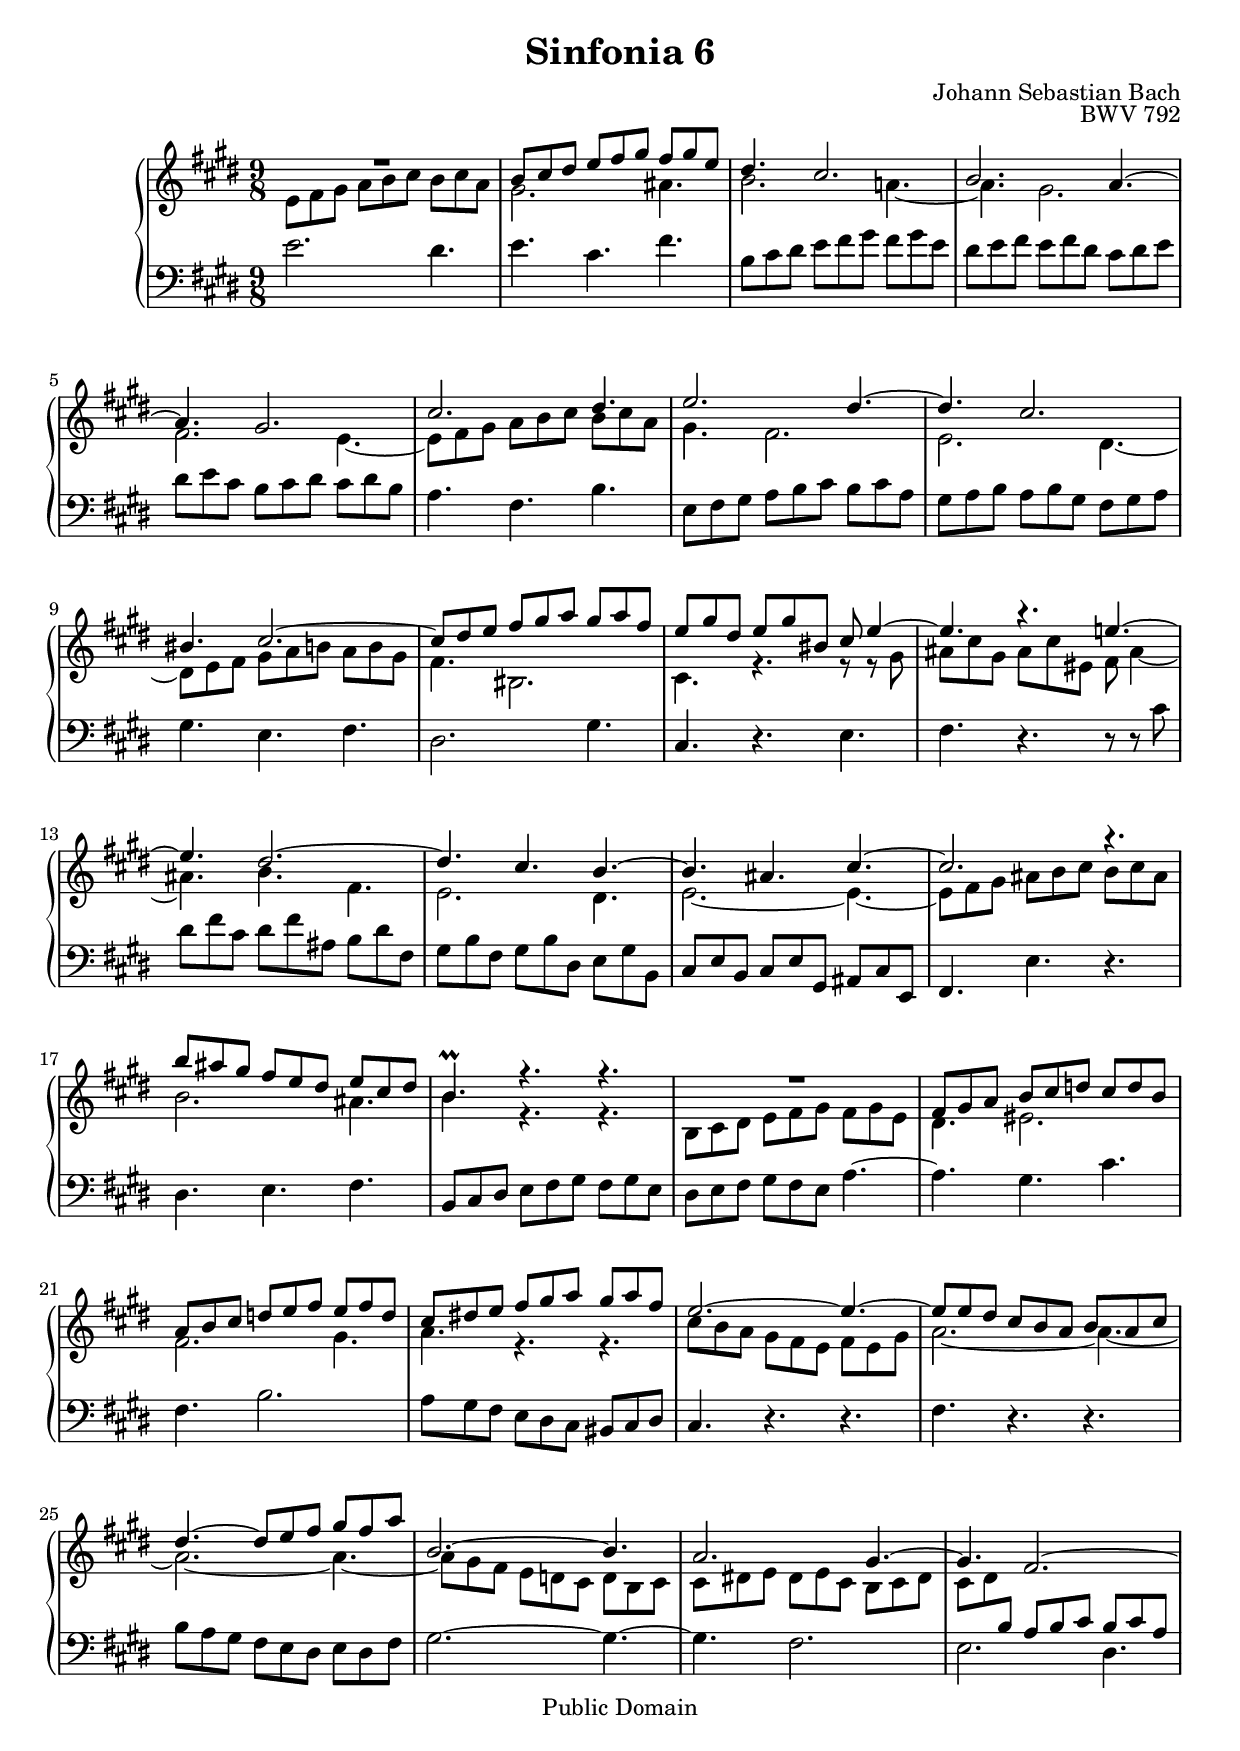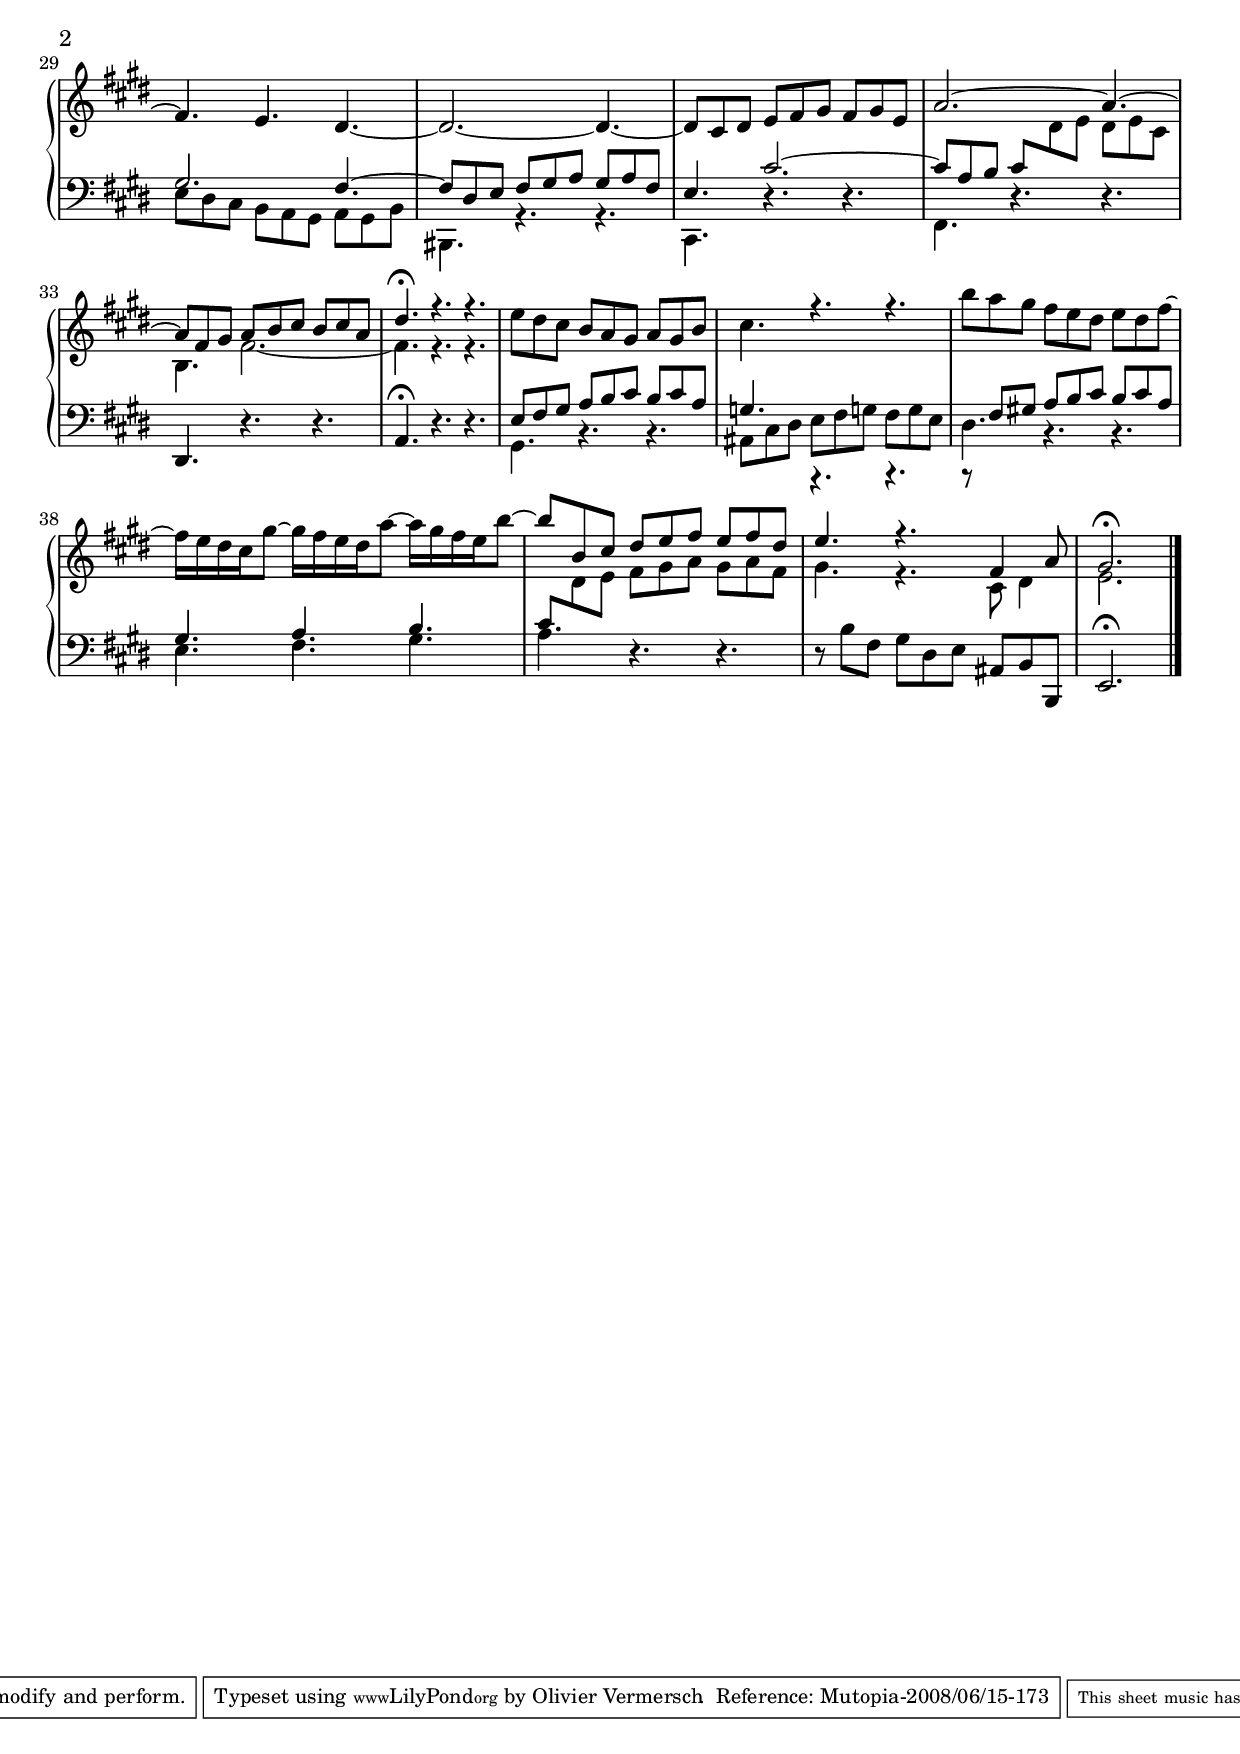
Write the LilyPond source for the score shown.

#(set-global-staff-size 20)

\header {
  title = "Sinfonia 6" 
  composer = "Johann Sebastian Bach"
  opus = "BWV 792"
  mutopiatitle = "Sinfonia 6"
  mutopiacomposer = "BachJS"
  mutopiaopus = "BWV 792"
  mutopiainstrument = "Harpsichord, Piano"
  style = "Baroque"
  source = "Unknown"
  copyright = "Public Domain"
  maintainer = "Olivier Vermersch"
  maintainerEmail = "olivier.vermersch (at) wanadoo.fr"
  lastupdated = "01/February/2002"

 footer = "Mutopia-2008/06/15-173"
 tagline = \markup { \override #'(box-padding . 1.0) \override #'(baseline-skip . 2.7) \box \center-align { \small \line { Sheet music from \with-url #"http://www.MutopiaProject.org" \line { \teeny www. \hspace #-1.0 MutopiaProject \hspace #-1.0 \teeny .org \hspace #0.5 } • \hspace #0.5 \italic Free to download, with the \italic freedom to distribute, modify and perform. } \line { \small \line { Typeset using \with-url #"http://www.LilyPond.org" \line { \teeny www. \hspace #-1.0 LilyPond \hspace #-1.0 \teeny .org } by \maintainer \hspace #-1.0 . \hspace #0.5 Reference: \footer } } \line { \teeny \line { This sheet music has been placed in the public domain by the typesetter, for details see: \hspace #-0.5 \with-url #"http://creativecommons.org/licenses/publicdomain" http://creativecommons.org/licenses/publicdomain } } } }
}

\version "2.11.46"

%
% a few macros for fine tuning
%

% force direction of tie
tu = \tieUp
td = \tieDown
tb = \tieNeutral


% explicit staff change 
su = { \change Staff = up}
sd = { \change Staff = down}


melone =  \relative c'' {
  % bars 1-4
  R4. R4. R4. |
  b8 cis dis e fis gis fis gis e |
  dis4. cis2.  |
  b a4. ~ | 

  % bars 5-8
  a gis2.  |
  cis dis4. |
  e2. dis4. ~ dis cis2. | 

  % bars 9-12
  bis4. cis2. ~  |
  cis8 dis e fis gis a gis a fis |
  e gis dis e gis bis, cis e4 ~ |
  e4. r e! ~ | 

  % bars 13-16
  e dis2. ~ |
  dis4. cis b ~ |
  b ais cis ~ |
  cis2. r4. | 

  % bars 17-20
  b'8 ais gis fis e dis e cis dis  |
  b4.\prall r r |
  R4. R4. R4. |
  fis8 gis a b cis d cis d b | 
  
  % bars 21-24
  a b cis d e fis e fis d |
  cis dis! e fis gis a gis a fis |
  e2. ~ e4. ~  |
  e8 e dis cis b a b a cis | 

  % bars 25-28
  dis4. ~ dis8 e fis gis fis a |
  b,2. ~ b4. |
  a2. gis4. ~ |
  gis fis2.~ \td | 

  % bars 29-32
  fis4. e dis ~  |
  dis2. ~ dis4. ~ |
  dis8 cis dis e fis gis fis gis e |
  \tu a2. ~ a4. ~ | 

  % bars 33-37
  a8 fis gis a b cis b cis a |
  dis4.\fermata r r |
  \stemDown e8 dis cis \stemUp b a gis a gis b |
  \stemDown cis4. r r |
  b'8 a gis fis e dis e dis fis ~ | 

  % bars 38-41
  fis16 e dis cis gis'8 ~ gis16 fis e dis a'8 ~ a16 gis fis e b'8 ~ |
  \stemUp b b, cis dis e fis e fis dis |
  e4. r fis,4 a8 |
  gis2.\fermata \bar "|."
}

meltwo =  \relative c' {
  % bars 1-4
  e8 fis gis a b cis b cis a |
  gis2. ais4. |
  b2. a!4. ~ |
  a gis2. |

  % bars 5-8
  fis e4. ~ |
  e8 fis gis a b cis b cis a |
  gis4. fis2. |
  e dis4. ~ |

  % bars 9-12
  dis8 e fis gis a b a b gis |
  fis4. bis,2. |
  cis4. r r8 r8 gis'8  |
  ais cis gis ais cis eis, fis ais4 ~ |

  % bars 13-16
  ais4. b fis |
  e2. dis4. |
  e2. ~ e4. ~ |
  e8 fis gis ais b cis b cis ais |

  % bars 17-20
  b2. ais4.  |
  b4. r r |
  b,8 cis dis e fis gis fis gis e |
  dis4. eis2. |

  % bars 21-24
  fis gis4. |
  a r r |
  cis8 b a gis fis e fis e gis  |
  a2. ~ a4. ~ |

  % bars 25-28
  a2. ~ a4. ~ |
  a8 gis fis e d cis d b cis |
  cis dis! e dis e cis b cis dis |
  cis dis \sd \stemUp \tu b a b cis b cis a |

  % bars 29-32
  gis2. fis4. ~ |
  fis8 dis e fis gis a gis a fis |
  e4. cis'2. ~ |
  cis8 a b cis \su \stemDown \td dis e dis e cis  |

  % bars 33-37
  b4. fis'2. ~  |
  fis4. r r |
  \sd \stemUp e,8 fis gis a b cis b cis a |
  g4. r r |
  r8 fis gis! a b cis b cis a |

  % bars 38-41
  gis4. a b  |
  cis8 \su \stemDown dis e fis gis a gis a fis |
  gis4. r cis,8 dis4 |
  e2. |
}

melthree =  \relative c' {
  % bars 1-4
  \stemDown e2. dis4. |
  e cis fis |
  b,8 cis dis e fis gis fis gis e |
  dis e fis e fis dis cis dis e |

  % bars 5-8
  dis e cis b cis dis cis dis b |
  a4. fis b |
  e,8 fis gis a b cis b cis a |
  gis a b a b gis fis gis a |

  % bars 9-12
  gis4. e fis |
  dis2. gis4. |
  \stemUp cis,4. \stemDown r e |
  fis r r8 r cis' |

  % bars 13-16
  dis fis cis dis fis ais, b dis fis, |
  gis b fis gis b dis, e gis b,  |
  \stemUp cis e b cis e gis, ais cis e,  |
  fis4. \stemDown e' r |

  % bars 17-20
  dis e fis  |
  \stemUp b,8 cis dis \stemDown e fis gis fis gis e  |
  dis e fis gis fis e a4. ~ |
  a gis cis |

  % bars 21-24
  fis, b2. |
  a8 gis fis e dis cis \stemUp bis cis dis |
  cis4. \stemDown r r |
  fis r r |

  % bars 25-28
  b8 a gis fis e dis e dis fis |
  gis2. ~ gis4. ~ |
  gis fis2. |
  e dis4. |

  % bars 29-32
  e8 dis cis b a gis a gis b |
  bis,4. r r |
  cis r r |
  fis r r |

  % bars 33-37
  \stemUp dis \stemDown r r |
  \stemUp a'\fermata \stemDown r r  |
  gis r r |
  ais8 cis dis e fis g! fis g e  |
  dis4. r r |

  % bars 38-42
  e fis gis |
  a r r |
  r8 b fis gis dis e \stemUp ais, b b,  |
  e2.\fermata |
}


\score {
\context PianoStaff

<<
  \context Staff = "up"   <<
    \time 9/8 \key e \major \clef G 
    \context Voice = VA { \voiceOne \melone }
    \context Voice = VB { \voiceTwo \meltwo }>>

  \context Staff = "down" <<
    \time 9/8 \key e \major \clef F \melthree>>
>>

  \midi {
    \context {
      \Score
      tempoWholesPerMinute = #(ly:make-moment 130 4)
      }
    }


\layout {}
}

